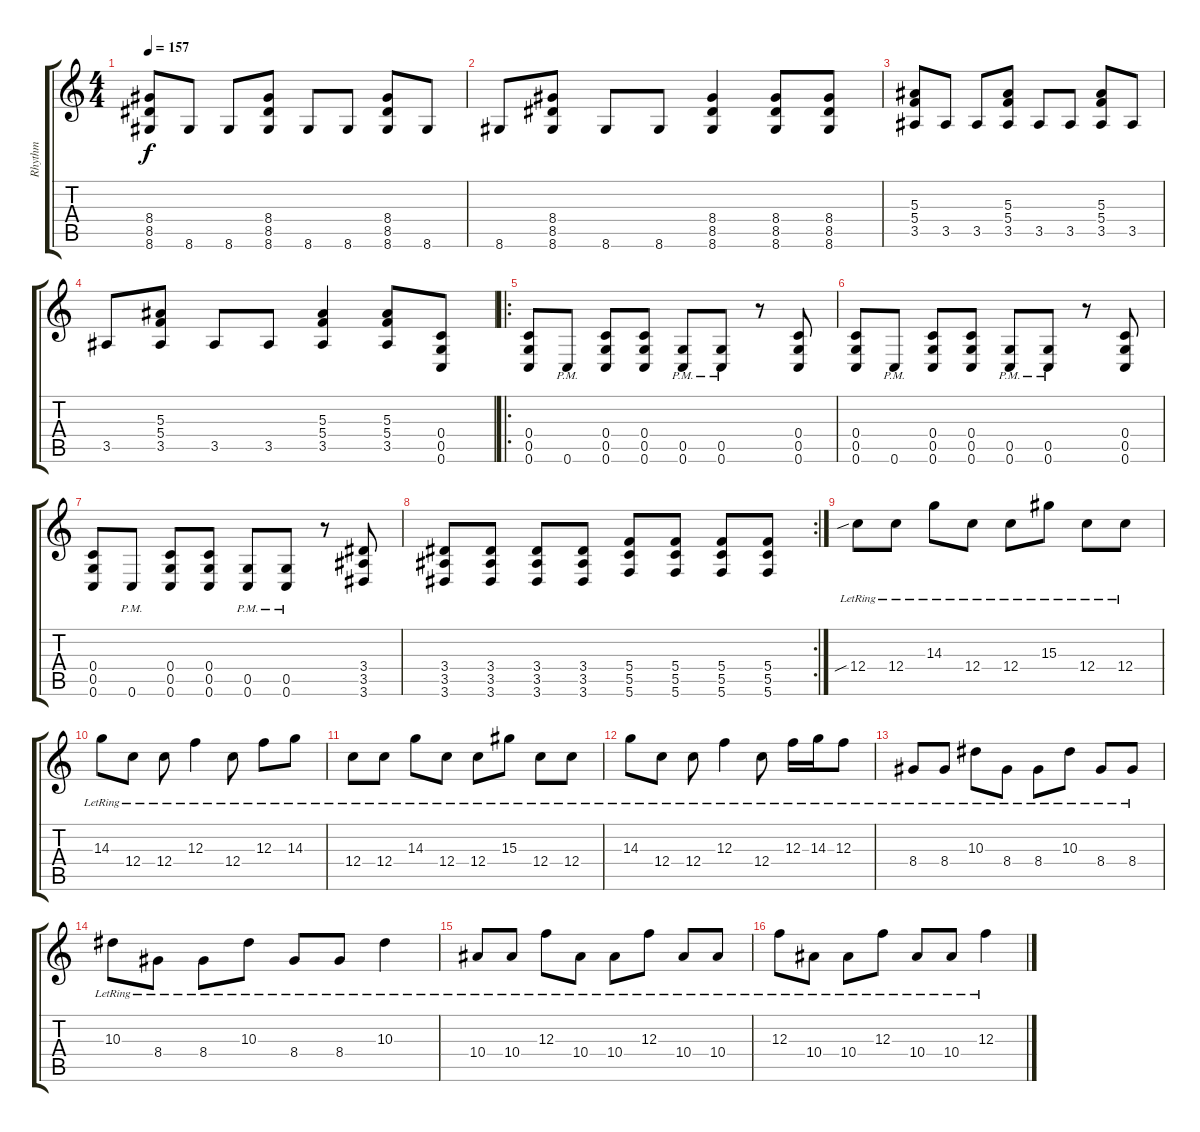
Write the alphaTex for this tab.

\track ("Rhythm" "Rhythm") {instrument distortionguitar}
\staff {score tabs}
\tuning (D4 A3 F3 C3 G2 C2) {hide}
\ts (4 4)
\tempo 157
\clef g2
\ks c
(8.4 8.5 8.6).8{dy f} 8.6.8 8.6.8 (8.4 8.5 8.6).8 8.6.8 8.6.8 (8.4 8.5 8.6).8 8.6.8 |
8.6.8 (8.4 8.5 8.6).8 8.6.8 8.6.8 (8.4 8.5 8.6).4 (8.4 8.5 8.6).8 (8.4 8.5 8.6).8 |
(5.3 5.4 3.5).8 3.5.8 3.5.8 (5.3 5.4 3.5).8 3.5.8 3.5.8 (5.3 5.4 3.5).8 3.5.8 |
3.5.8 (5.3 5.4 3.5).8 3.5.8 3.5.8 (5.3 5.4 3.5).4 (5.3 5.4 3.5).8 (0.4 0.5 0.6).8 |
\ro
(0.4 0.5 0.6).8 0.6{pm}.8 (0.4 0.5 0.6).8 (0.4 0.5 0.6).8 (0.5{pm} 0.6{pm}).8 (0.5{pm} 0.6{pm}).8 r.8 (0.4 0.5 0.6).8 |
(0.4 0.5 0.6).8 0.6{pm}.8 (0.4 0.5 0.6).8 (0.4 0.5 0.6).8 (0.5{pm} 0.6{pm}).8 (0.5{pm} 0.6{pm}).8 r.8 (0.4 0.5 0.6).8 |
(0.4 0.5 0.6).8 0.6{pm}.8 (0.4 0.5 0.6).8 (0.4 0.5 0.6).8 (0.5{pm} 0.6{pm}).8 (0.5{pm} 0.6{pm}).8 r.8 (3.4 3.5 3.6).8 |
\rc 2
(3.4 3.5 3.6).8 (3.4 3.5 3.6).8 (3.4 3.5 3.6).8 (3.4 3.5 3.6).8 (5.4 5.5 5.6).8 (5.4 5.5 5.6).8 (5.4 5.5 5.6).8 (5.4 5.5 5.6).8 |
12.4{sib lr}.8 12.4{lr}.8 14.3{lr}.8 12.4{lr}.8 12.4{lr}.8 15.3{lr}.8 12.4{lr}.8 12.4{lr}.8 |
14.3{lr}.8 12.4{lr}.8 12.4{lr}.8 12.3{lr}.4 12.4{lr}.8 12.3{lr}.8 14.3{lr}.8 |
12.4{lr}.8 12.4{lr}.8 14.3{lr}.8 12.4{lr}.8 12.4{lr}.8 15.3{lr}.8 12.4{lr}.8 12.4{lr}.8 |
14.3{lr}.8 12.4{lr}.8 12.4{lr}.8 12.3{lr}.4 12.4{lr}.8 12.3{lr}.16 14.3{lr}.16 12.3{lr}.8 |
8.4{lr}.8 8.4{lr}.8 10.3{lr}.8 8.4{lr}.8 8.4{lr}.8 10.3{lr}.8 8.4{lr}.8 8.4{lr}.8 |
10.3{lr}.8 8.4{lr}.8 8.4{lr}.8 10.3{lr}.8 8.4{lr}.8 8.4{lr}.8 10.3{lr}.4 |
10.4{lr}.8 10.4{lr}.8 12.3{lr}.8 10.4{lr}.8 10.4{lr}.8 12.3{lr}.8 10.4{lr}.8 10.4{lr}.8 |
12.3{lr}.8 10.4{lr}.8 10.4{lr}.8 12.3{lr}.8 10.4{lr}.8 10.4{lr}.8 12.3{lr}.4
